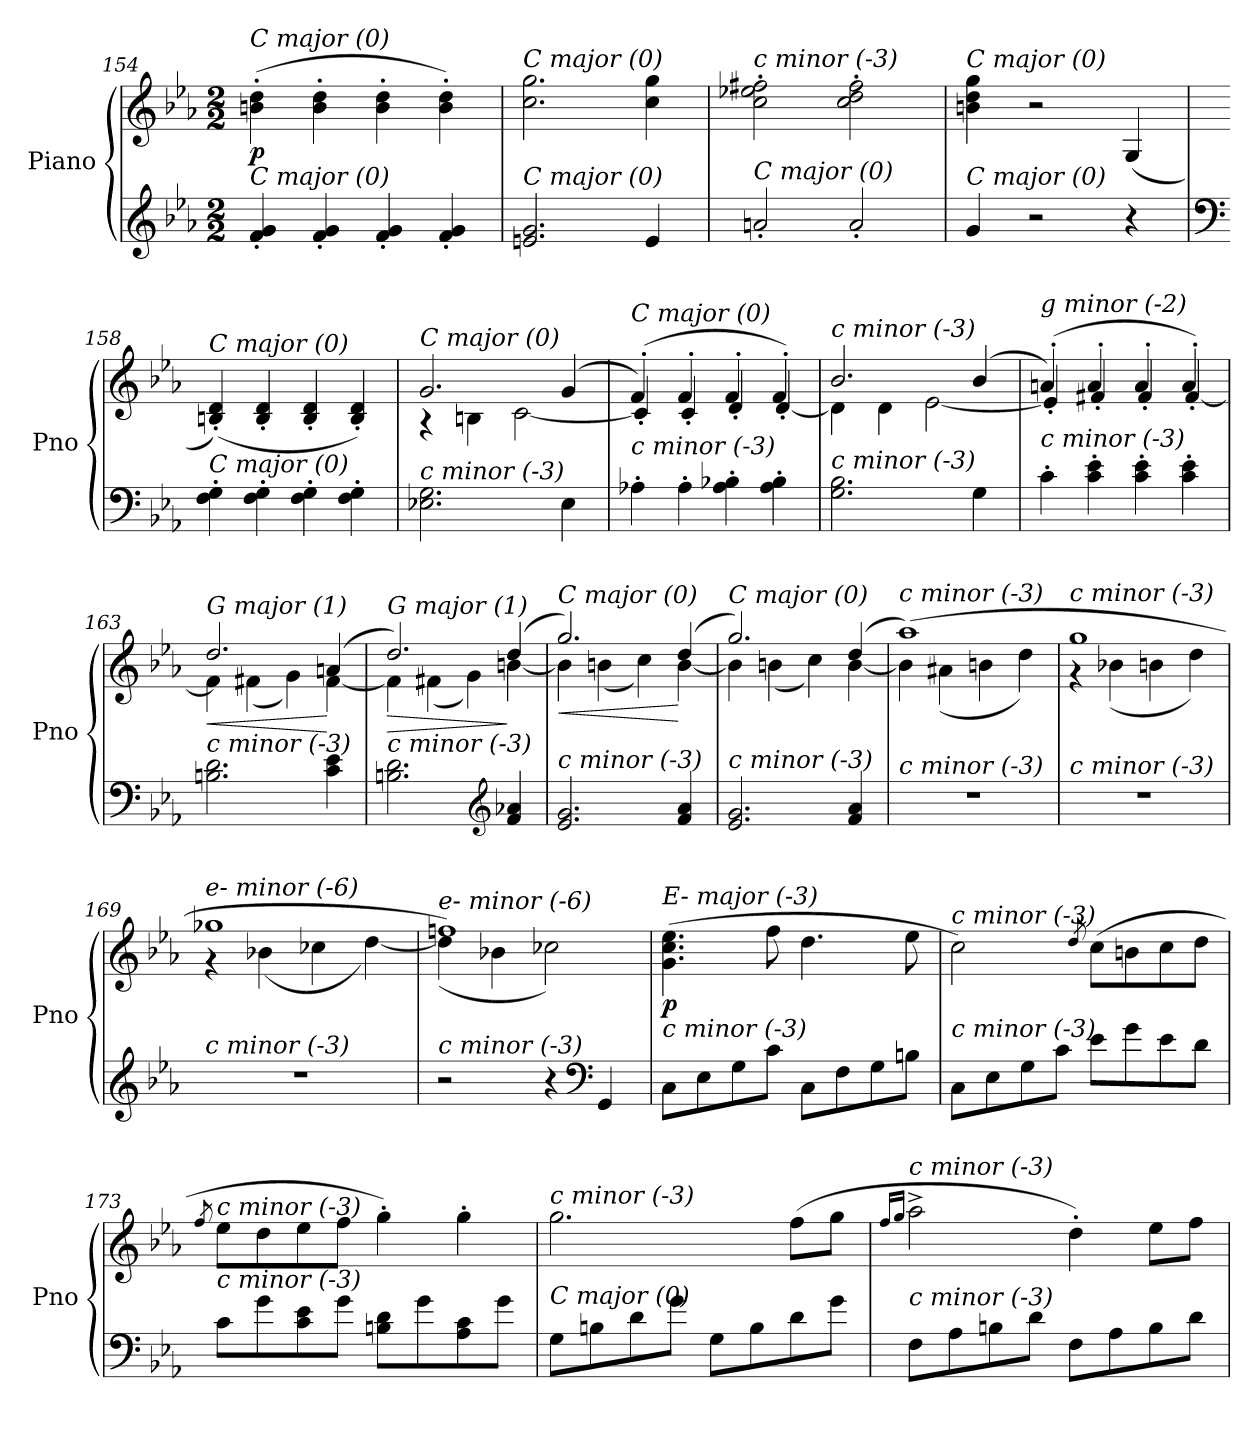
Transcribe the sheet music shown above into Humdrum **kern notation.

**kern	**kern	**dynam
*part1	*part1	*part1
*staff2	*staff1	*staff1/2
*I"Piano	*	*
*I'Pno	*	*
*clefG2	*clefG2	*
*k[b-e-a-]	*k[b-e-a-]	*
*M2/2	*M2/2	*
=154	=154	=154
!	!LO:TX:i:t=C major (0)	!
!LO:TX:i:t=C major (0)	!	!
!	!	!LO:DY:b
4f/' 4g/'	(>4bn\' 4dd\'	p
4f/' 4g/'	4b\' 4dd\'	.
4f/' 4g/'	4b\' 4dd\'	.
4f/' 4g/'	4b\' 4dd\')	.
=155	=155	=155
!	!LO:TX:i:t=C major (0)	!
!LO:TX:i:t=C major (0)	!	!
2.en/ 2.g/	2.cc\ 2.gg\	.
4e/	4cc\ 4gg\	.
=156	=156	=156
!	!LO:TX:i:t=c minor (-3)	!
!LO:TX:i:t=C major (0)	!	!
2an'/	2cc\' 2ee-X\' 2ff#X\'	.
2a'/	2cc\' 2dd\' 2ff#\'	.
=157	=157	=157
!	!LO:TX:i:t=C major (0)	!
!LO:TX:i:t=C major (0)	!	!
4g/	4bn\ 4dd\ 4gg\	.
2r	2r	.
4r	(>4G/	.
=158	=158	=158
*clefF4	*	*
!	!LO:TX:i:t=C major (0)	!
!LO:TX:i:t=C major (0)	!	!
4F\' 4G\'	(>4Bn/' 4d/')	.
4F\' 4G\'	4B/' 4d/'	.
4F\' 4G\'	4B/' 4d/'	.
4F\' 4G\'	4B/' 4d/')	.
!!LO:LB:g=z
=159	=159	=159
*	*^	*
!	!LO:TX:i:t=C major (0)	!	!
!LO:TX:i:t=c minor (-3)	!	!	!
2.E-X\ 2.G\	2.g/	4r	.
.	.	4Bn\	.
.	.	[2c\	.
4E-\	(>4g/	.	.
=160	=160	=160	=160
!	!LO:TX:i:t=C major (0)	!	!
!LO:TX:i:t=c minor (-3)	!	!	!
4A-X'\	(>4f'/)	4c'/]	.
4A-'\	4f'/	4c'/	.
4A-\' 4B-X\'	4f'/	4d'/	.
4A-\' 4B-\'	4f'/)	[4d'/	.
=161	=161	=161	=161
!	!LO:TX:i:t=c minor (-3)	!	!
!LO:TX:i:t=c minor (-3)	!	!	!
2.G\ 2.B-\	2.b-/	4d\]	.
.	.	4d\	.
.	.	[2e-\	.
4G\	(>4b-/	.	.
=162	=162	=162	=162
!	!LO:TX:i:t=g minor (-2)	!	!
!LO:TX:i:t=c minor (-3)	!	!	!
4c'\	(>4an'/)	4e-'/]	.
4c\' 4e-\'	4a'/	4f#X'/	.
4c\' 4e-\'	4a'/	4f#'/	.
4c\' 4e-\'	4a'/)	[4f#'/	.
=163	=163	=163	=163
!	!LO:TX:i:t=G major (1)	!	!
!LO:TX:i:t=c minor (-3)	!	!	!
!	!	!	!LO:HP:b
2.Bn\ 2.d\	2.dd/	4f#\]	<
.	.	(<4f#X\	.
.	.	4g\)	.
4c\ 4e-\	(>4an/	[4f#\	[
=164	=164	=164	=164
!	!LO:TX:i:t=G major (1)	!	!
!LO:TX:i:t=c minor (-3)	!	!	!
!	!	!	!LO:HP:b
2.Bn\ 2.d\	2.dd/)	4f#\]	>
.	.	(<4f#X\	.
.	.	4g\)	.
*clefG2	*	*	*
4f/ 4a-X/	(>4dd/	[4bn\	]
!!LO:LB:g=z	!!
=165	=165	=165	=165
!	!LO:TX:i:t=C major (0)	!	!
!LO:TX:i:t=c minor (-3)	!	!	!
!	!	!	!LO:HP:b
2.e-/ 2.g/	2.gg/)	4b\]	<
.	.	(<4bn\	.
.	.	4cc\)	.
4f/ 4a-/	(>4dd/	[4b\	[
=166	=166	=166	=166
!	!LO:TX:i:t=C major (0)	!	!
!LO:TX:i:t=c minor (-3)	!	!	!
2.e-/ 2.g/	2.gg/)	4b\]	.
.	.	(<4bn\	.
.	.	4cc\)	.
4f/ 4a-/	(>4dd/	[4b\	.
=167	=167	=167	=167
!	!LO:TX:i:t=c minor (-3)	!	!
!LO:TX:i:t=c minor (-3)	!	!	!
1r	(>1aa-)	4b\]	.
!	!	!	!LO:DY:b
.	.	(<4a#Xi\	other-dynamics
.	.	4bn\	.
.	.	4dd\)	.
=168	=168	=168	=168
!	!LO:TX:i:t=c minor (-3)	!	!
!LO:TX:i:t=c minor (-3)	!	!	!
1r	1gg	4r	.
.	.	(<4b-Xj\	.
.	.	4bn\	.
.	.	4dd\)	.
=169	=169	=169	=169
!	!LO:TX:i:t=e- minor (-6)	!	!
!LO:TX:i:t=c minor (-3)	!	!	!
1r	1gg-Xj	4r	.
.	.	(<4b-Xj\	.
.	.	4cc-Xj\	.
.	.	[4dd\)	.
=170	=170	=170	=170
!	!LO:TX:i:t=e- minor (-6)	!	!
!LO:TX:i:t=c minor (-3)	!	!	!
2r	1ffn)	(<4dd\]	.
.	.	4b-Xj\	.
4r	.	2cc-Xj\)	.
*clefF4	*	*	*
4GG/	.	.	.
*	*v	*v	*
!!LO:LB:g=z
=171	=171	=171
!	!LO:TX:i:t=E- major (-3)	!
!LO:TX:i:t=c minor (-3)	!	!
!	!	!LO:DY:b
8C\L	(>4.g\ 4.cc\ 4.ee-\	p
8E-\	.	.
8G\	.	.
8c\J	8ff\	.
8C\L	4.dd\	.
8F\	.	.
8G\	.	.
8Bn\J	8ee-\	.
=172	=172	=172
!	!LO:TX:i:t=c minor (-3)	!
!LO:TX:i:t=c minor (-3)	!	!
8C\L	2cc\)	.
8E-\	.	.
8G\	.	.
8c\J	.	.
.	8qdd/	.
8e-\L	(>8cc\L	.
8g\	8bn\	.
8e-\	8cc\	.
8d\J	8dd\J	.
=173	=173	=173
.	8qff/	.
!	!LO:TX:i:t=c minor (-3)	!
!LO:TX:i:t=c minor (-3)	!	!
8c\L	8ee-\L	.
8g\	8dd\	.
8c\ 8e-\	8ee-\	.
8g\J	8ff\J	.
8Bn\ 8d\L	4gg'\)	.
8g\	.	.
8A-\ 8c\	4gg'\	.
8g\J	.	.
=174	=174	=174
!	!LO:TX:i:t=c minor (-3)	!
!LO:TX:i:t=C major (0)	!	!
8G\L	2.gg\	.
8Bn\	.	.
8d\	.	.
8g\J	.	.
8G\L	.	.
8B\	.	.
8d\	(>8ff\L	.
8g\J	8gg\J	.
!!LO:LB:g=z
=175	=175	=175
.	16qff/LL	.
.	16qgg/JJ	.
!	!LO:TX:i:t=c minor (-3)	!
!LO:TX:i:t=c minor (-3)	!	!
8F\L	2aa-^\	.
8A-\	.	.
8Bn\	.	.
8d\J	.	.
8F\L	4dd'\)	.
8A-\	.	.
8B\	8ee-\L	.
8d\J	8ff\J	.
=	=	=
*-	*-	*-
